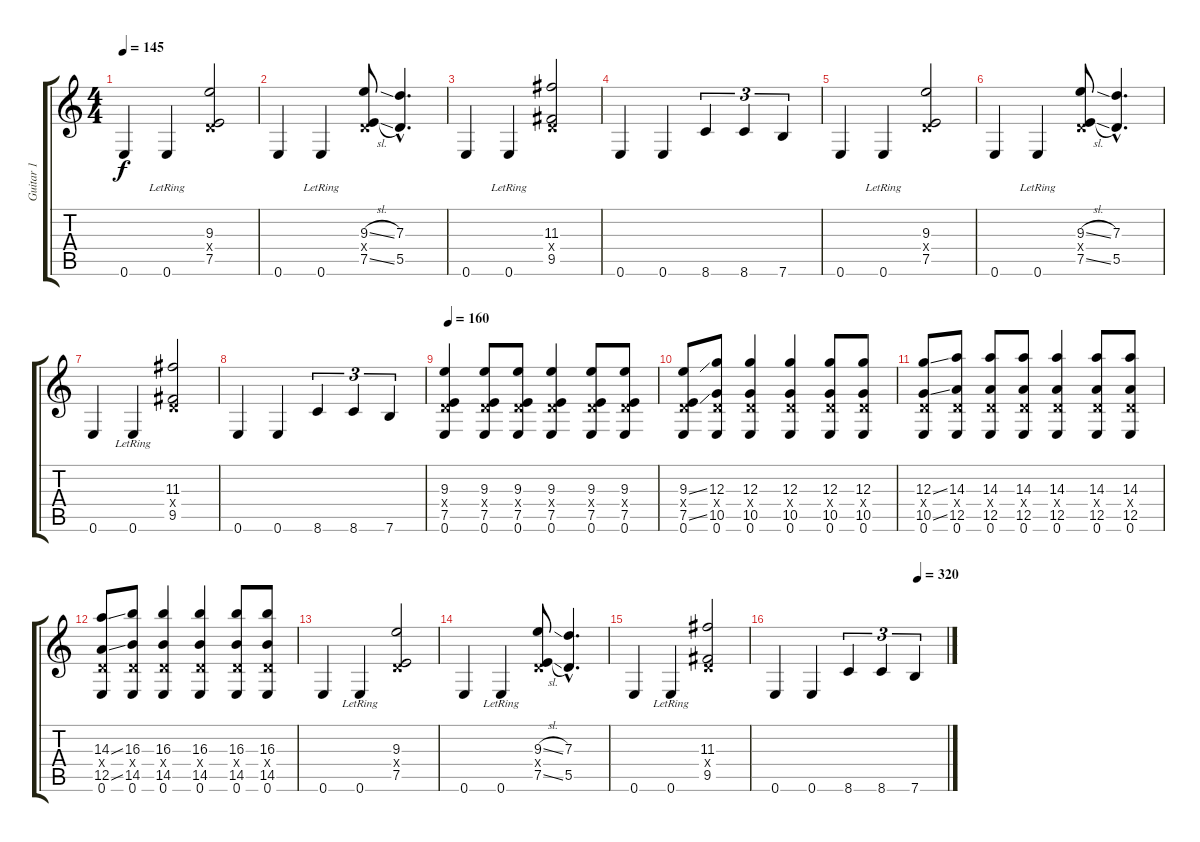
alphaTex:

\track ("Guitar 1" "Guitar 1") {instrument electricguitarclean}
\staff {score tabs}
\tuning (E4 B3 G3 D3 A2 E2) {hide}
\ts (4 4)
\tempo 145
\clef g2
\ks c
0.6.4{dy f instrument electricguitarclean} 0.6{lr}.4 (9.3 0.4{x} 7.5).2 |
0.6.4 0.6{lr}.4 (9.3{sl} 0.4{x} 7.5{sl}).8 (7.3{hac} 5.5{hac}).4{d} |
0.6.4 0.6{lr}.4 (11.3 0.4{x} 9.5).2 |
0.6.4 0.6.4 8.6.4{tu (3 2)} 8.6.4{tu (3 2)} 7.6.4{tu (3 2)} |
0.6.4 0.6{lr}.4 (9.3 0.4{x} 7.5).2 |
0.6.4 0.6{lr}.4 (9.3{sl} 0.4{x} 7.5{sl}).8 (7.3{hac} 5.5{hac}).4{d} |
0.6.4 0.6{lr}.4 (11.3 0.4{x} 9.5).2 |
0.6.4 0.6.4 8.6.4{tu (3 2)} 8.6.4{tu (3 2)} 7.6.4{tu (3 2)} |
\tempo 160
(9.3 0.4{x} 7.5 0.6).4 (9.3 0.4{x} 7.5 0.6).8 (9.3 0.4{x} 7.5 0.6).8 (9.3 0.4{x} 7.5 0.6).4 (9.3 0.4{x} 7.5 0.6).8 (9.3 0.4{x} 7.5 0.6).8 |
(9.3{ss} 0.4{x} 7.5{ss} 0.6).8 (12.3 0.4{x} 10.5 0.6).8 (12.3 0.4{x} 10.5 0.6).4 (12.3 0.4{x} 10.5 0.6).4 (12.3 0.4{x} 10.5 0.6).8 (12.3 0.4{x} 10.5 0.6).8 |
(12.3{ss} 0.4{x} 10.5{ss} 0.6).8 (14.3 0.4{x} 12.5 0.6).8 (14.3 0.4{x} 12.5 0.6).8 (14.3 0.4{x} 12.5 0.6).8 (14.3 0.4{x} 12.5 0.6).4 (14.3 0.4{x} 12.5 0.6).8 (14.3 0.4{x} 12.5 0.6).8 |
(14.3{ss} 0.4{x} 12.5{ss} 0.6).8 (16.3 0.4{x} 14.5 0.6).8 (16.3 0.4{x} 14.5 0.6).4 (16.3 0.4{x} 14.5 0.6).4 (16.3 0.4{x} 14.5 0.6).8 (16.3 0.4{x} 14.5 0.6).8 |
0.6.4 0.6{lr}.4 (9.3 0.4{x} 7.5).2 |
0.6.4 0.6{lr}.4 (9.3{sl} 0.4{x} 7.5{sl}).8 (7.3{hac} 5.5{hac}).4{d} |
0.6.4 0.6{lr}.4 (11.3 0.4{x} 9.5).2 |
\tempo (320 0.8333333333333334)
0.6.4 0.6.4 8.6.4{tu (3 2)} 8.6.4{tu (3 2)} 7.6.4{tu (3 2)}
